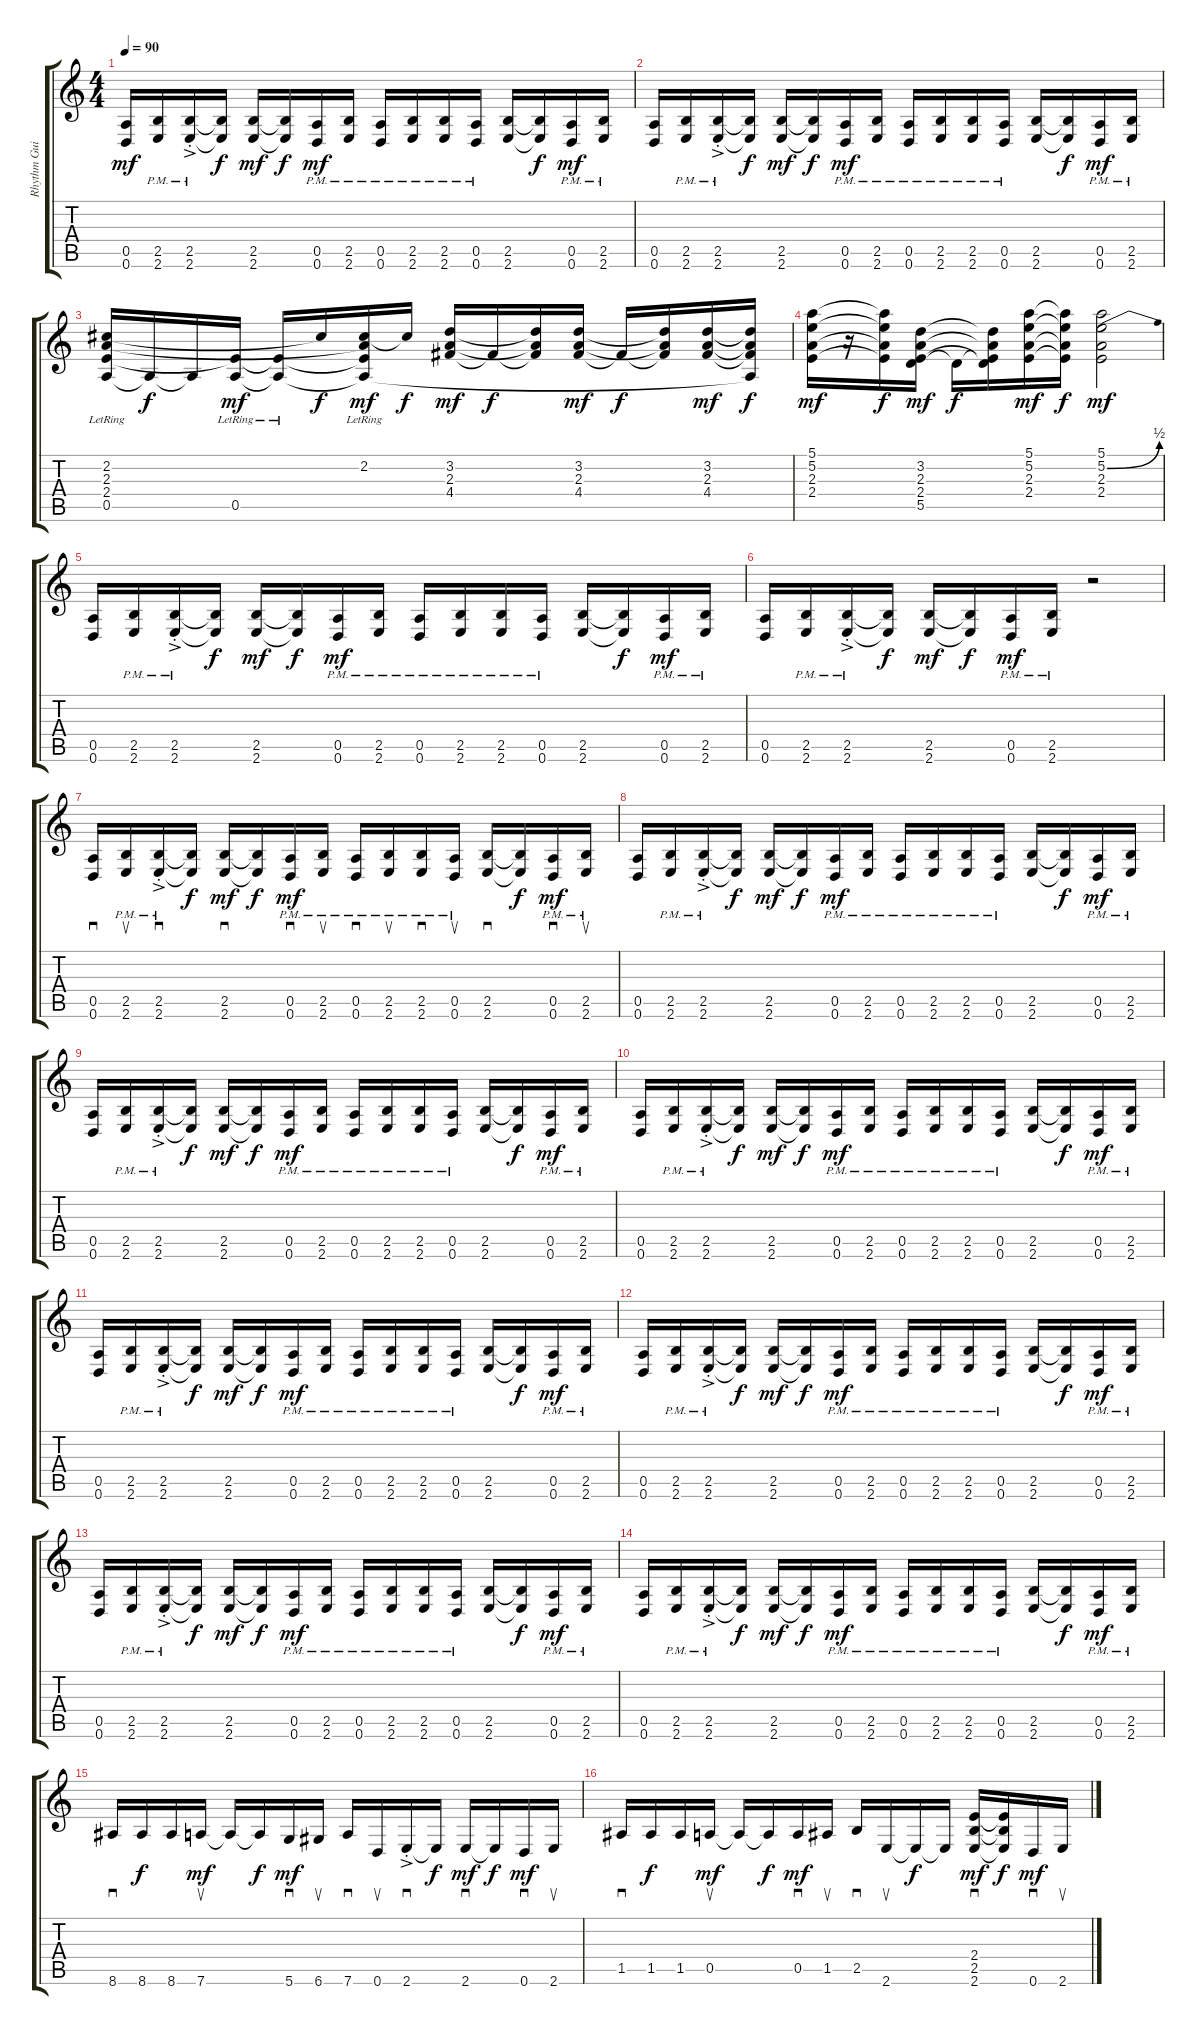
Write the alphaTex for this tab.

\track ("Rhythm Guitar" "Rhythm Gui") {instrument distortionguitar}
\staff {score tabs}
\tuning (E4 B3 G3 D3 A2 D2) {hide}
\ts (4 4)
\tempo 90
\clef g2
\ks c
(0.5 0.6).16{dy mf} (2.5 2.6{pm}).16 (2.5 2.6{ac pm st}).16 (2.5{t} 2.6{t}).16{dy f} (2.5 2.6).16{dy mf} (2.5{t} 2.6{t}).16{dy f} (0.5 0.6{pm}).16{dy mf} (2.5 2.6{pm}).16 (0.5 0.6{pm}).16 (2.5 2.6{pm}).16 (2.5 2.6{pm}).16 (0.5 0.6{pm}).16 (2.5 2.6).16 (2.5{t} 2.6{t}).16{dy f} (0.5 0.6{pm}).16{dy mf} (2.5 2.6{pm}).16 |
(0.5 0.6).16 (2.5 2.6{pm}).16 (2.5 2.6{ac pm st}).16 (2.5{t} 2.6{t}).16{dy f} (2.5 2.6).16{dy mf} (2.5{t} 2.6{t}).16{dy f} (0.5 0.6{pm}).16{dy mf} (2.5 2.6{pm}).16 (0.5 0.6{pm}).16 (2.5 2.6{pm}).16 (2.5 2.6{pm}).16 (0.5 0.6{pm}).16 (2.5 2.6).16 (2.5{t} 2.6{t}).16{dy f} (0.5 0.6{pm}).16{dy mf} (2.5 2.6{pm}).16 |
(2.2{lr} 2.3{lr} 2.4{lr} 0.5{lr}).16 0.5{t}.16{dy f} 0.5{t}.16 (2.4{t} 0.5{lr}).16{dy mf} (2.4{t} 0.5{lr t}).16 2.2{t}.16{dy f} (2.2{lr} 2.3{t} 2.4{t} 0.5{t}).16{dy mf} 2.2{t}.16{dy f} (3.2 2.3 4.4).16{dy mf} 4.4{t}.16{dy f} (3.2{t} 2.3{t} 4.4{t}).16 (3.2 2.3 4.4).16{dy mf} 4.4{t}.16{dy f} (3.2{t} 2.3{t} 4.4{t}).16 (3.2 2.3 4.4).16{dy mf} (3.2{t} 2.3{t} 4.4{t} 0.5{t}).16{dy f} |
(5.1 5.2 2.3 2.4).16{dy mf} r.16 (5.1{t} 5.2{t} 2.3{t} 2.4{t}).16{dy f} (3.2 2.3 2.4 5.5).16{dy mf} 5.5{t}.16{dy f} (3.2{t} 2.3{t} 2.4{t} 5.5{t}).16 (5.1 5.2 2.3 2.4).16{dy mf} (5.1{t} 5.2{t} 2.3{t} 2.4{t}).16{dy f} (5.1 5.2{be (bend 0 0 60 2)} 2.3 2.4).2{dy mf} |
(0.5 0.6).16 (2.5 2.6{pm}).16 (2.5 2.6{ac pm st}).16 (2.5{t} 2.6{t}).16{dy f} (2.5 2.6).16{dy mf} (2.5{t} 2.6{t}).16{dy f} (0.5 0.6{pm}).16{dy mf} (2.5 2.6{pm}).16 (0.5 0.6{pm}).16 (2.5 2.6{pm}).16 (2.5 2.6{pm}).16 (0.5 0.6{pm}).16 (2.5 2.6).16 (2.5{t} 2.6{t}).16{dy f} (0.5 0.6{pm}).16{dy mf} (2.5 2.6{pm}).16 |
(0.5 0.6).16 (2.5 2.6{pm}).16 (2.5 2.6{ac pm st}).16 (2.5{t} 2.6{t}).16{dy f} (2.5 2.6).16{dy mf} (2.5{t} 2.6{t}).16{dy f} (0.5 0.6{pm}).16{dy mf} (2.5 2.6{pm}).16 r.2 |
(0.5 0.6).16{sd} (2.5 2.6{pm}).16{su} (2.5 2.6{ac pm st}).16{sd} (2.5{t} 2.6{t}).16{dy f} (2.5 2.6).16{sd dy mf} (2.5{t} 2.6{t}).16{dy f} (0.5 0.6{pm}).16{sd dy mf} (2.5 2.6{pm}).16{su} (0.5 0.6{pm}).16{sd} (2.5 2.6{pm}).16{su} (2.5 2.6{pm}).16{sd} (0.5 0.6{pm}).16{su} (2.5 2.6).16{sd} (2.5{t} 2.6{t}).16{dy f} (0.5 0.6{pm}).16{sd dy mf} (2.5 2.6{pm}).16{su} |
(0.5 0.6).16 (2.5 2.6{pm}).16 (2.5 2.6{ac pm st}).16 (2.5{t} 2.6{t}).16{dy f} (2.5 2.6).16{dy mf} (2.5{t} 2.6{t}).16{dy f} (0.5 0.6{pm}).16{dy mf} (2.5 2.6{pm}).16 (0.5 0.6{pm}).16 (2.5 2.6{pm}).16 (2.5 2.6{pm}).16 (0.5 0.6{pm}).16 (2.5 2.6).16 (2.5{t} 2.6{t}).16{dy f} (0.5 0.6{pm}).16{dy mf} (2.5 2.6{pm}).16 |
(0.5 0.6).16 (2.5 2.6{pm}).16 (2.5 2.6{ac pm st}).16 (2.5{t} 2.6{t}).16{dy f} (2.5 2.6).16{dy mf} (2.5{t} 2.6{t}).16{dy f} (0.5 0.6{pm}).16{dy mf} (2.5 2.6{pm}).16 (0.5 0.6{pm}).16 (2.5 2.6{pm}).16 (2.5 2.6{pm}).16 (0.5 0.6{pm}).16 (2.5 2.6).16 (2.5{t} 2.6{t}).16{dy f} (0.5 0.6{pm}).16{dy mf} (2.5 2.6{pm}).16 |
(0.5 0.6).16 (2.5 2.6{pm}).16 (2.5 2.6{ac pm st}).16 (2.5{t} 2.6{t}).16{dy f} (2.5 2.6).16{dy mf} (2.5{t} 2.6{t}).16{dy f} (0.5 0.6{pm}).16{dy mf} (2.5 2.6{pm}).16 (0.5 0.6{pm}).16 (2.5 2.6{pm}).16 (2.5 2.6{pm}).16 (0.5 0.6{pm}).16 (2.5 2.6).16 (2.5{t} 2.6{t}).16{dy f} (0.5 0.6{pm}).16{dy mf} (2.5 2.6{pm}).16 |
(0.5 0.6).16 (2.5 2.6{pm}).16 (2.5 2.6{ac pm st}).16 (2.5{t} 2.6{t}).16{dy f} (2.5 2.6).16{dy mf} (2.5{t} 2.6{t}).16{dy f} (0.5 0.6{pm}).16{dy mf} (2.5 2.6{pm}).16 (0.5 0.6{pm}).16 (2.5 2.6{pm}).16 (2.5 2.6{pm}).16 (0.5 0.6{pm}).16 (2.5 2.6).16 (2.5{t} 2.6{t}).16{dy f} (0.5 0.6{pm}).16{dy mf} (2.5 2.6{pm}).16 |
(0.5 0.6).16 (2.5 2.6{pm}).16 (2.5 2.6{ac pm st}).16 (2.5{t} 2.6{t}).16{dy f} (2.5 2.6).16{dy mf} (2.5{t} 2.6{t}).16{dy f} (0.5 0.6{pm}).16{dy mf} (2.5 2.6{pm}).16 (0.5 0.6{pm}).16 (2.5 2.6{pm}).16 (2.5 2.6{pm}).16 (0.5 0.6{pm}).16 (2.5 2.6).16 (2.5{t} 2.6{t}).16{dy f} (0.5 0.6{pm}).16{dy mf} (2.5 2.6{pm}).16 |
(0.5 0.6).16 (2.5 2.6{pm}).16 (2.5 2.6{ac pm st}).16 (2.5{t} 2.6{t}).16{dy f} (2.5 2.6).16{dy mf} (2.5{t} 2.6{t}).16{dy f} (0.5 0.6{pm}).16{dy mf} (2.5 2.6{pm}).16 (0.5 0.6{pm}).16 (2.5 2.6{pm}).16 (2.5 2.6{pm}).16 (0.5 0.6{pm}).16 (2.5 2.6).16 (2.5{t} 2.6{t}).16{dy f} (0.5 0.6{pm}).16{dy mf} (2.5 2.6{pm}).16 |
(0.5 0.6).16 (2.5 2.6{pm}).16 (2.5 2.6{ac pm st}).16 (2.5{t} 2.6{t}).16{dy f} (2.5 2.6).16{dy mf} (2.5{t} 2.6{t}).16{dy f} (0.5 0.6{pm}).16{dy mf} (2.5 2.6{pm}).16 (0.5 0.6{pm}).16 (2.5 2.6{pm}).16 (2.5 2.6{pm}).16 (0.5 0.6{pm}).16 (2.5 2.6).16 (2.5{t} 2.6{t}).16{dy f} (0.5 0.6{pm}).16{dy mf} (2.5 2.6{pm}).16 |
8.6.16{sd} 8.6.16{dy f} 8.6.16 7.6.16{su dy mf} 7.6{t}.16 7.6{t}.16{dy f} 5.6.16{sd dy mf} 6.6.16{su} 7.6.16{sd} 0.6.16{su} 2.6{ac st}.16{sd} 2.6{t}.16{dy f} 2.6.16{sd dy mf} 2.6{t}.16{dy f} 0.6.16{sd dy mf} 2.6.16{su} |
1.5.16{sd} 1.5.16{dy f} 1.5.16 0.5.16{su dy mf} 0.5{t}.16 0.5{t}.16{dy f} 0.5.16{sd dy mf} 1.5.16{su} 2.5.16{sd} 2.6.16{su} 2.6{t}.16{dy f} 2.6{t}.16 (2.4 2.5 2.6).16{sd dy mf} (2.4{t} 2.5{t} 2.6{t}).16{dy f} 0.6.16{sd dy mf} 2.6.16{su}
